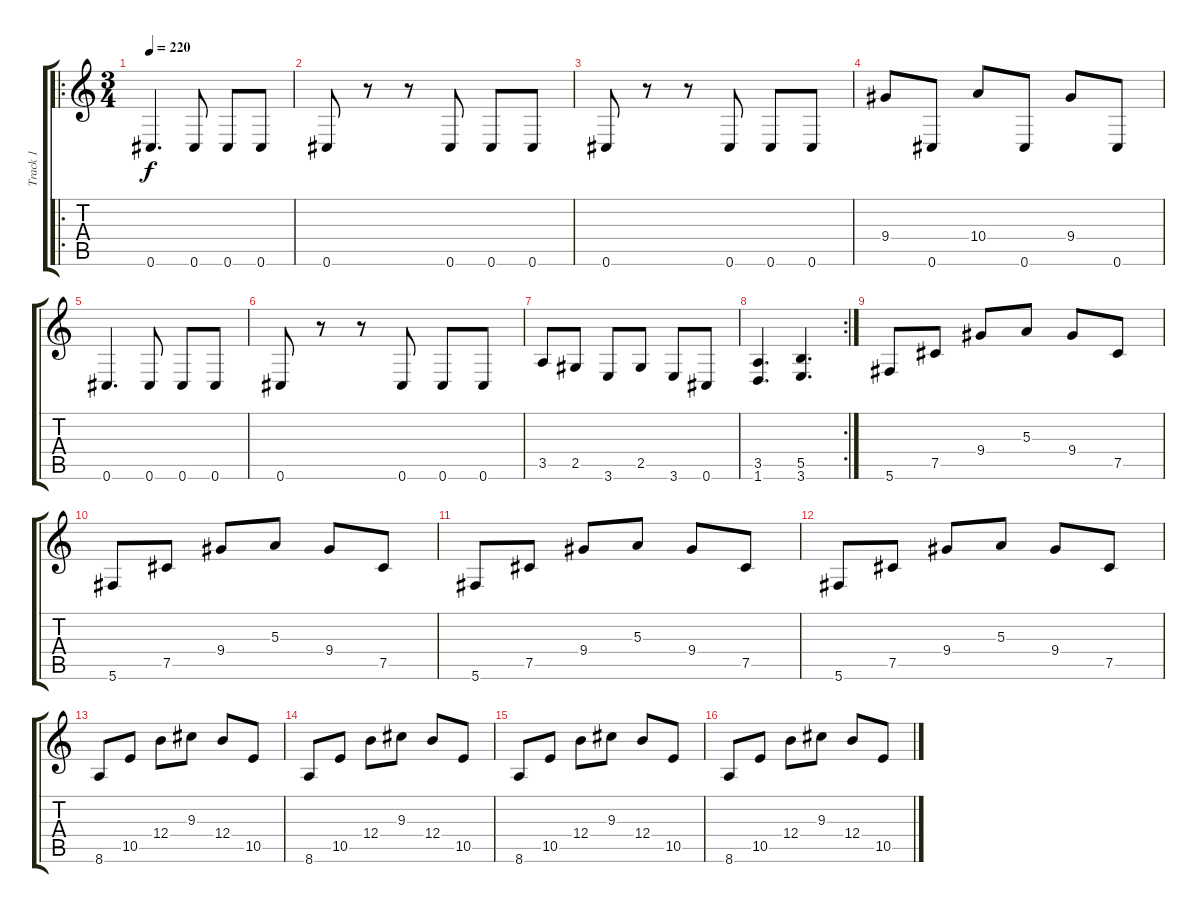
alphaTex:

\track ("Track 1" "Track 1") {instrument overdrivenguitar}
\staff {score tabs}
\tuning (Db4 Ab3 E3 B2 Gb2 Db2) {hide}
\ro
\ts (3 4)
\tempo 220
\clef g2
\ks c
0.6.4{d dy f} 0.6.8 0.6.8 0.6.8 |
0.6.8 r.8 r.8 0.6.8 0.6.8 0.6.8 |
0.6.8 r.8 r.8 0.6.8 0.6.8 0.6.8 |
9.4.8 0.6.8 10.4.8 0.6.8 9.4.8 0.6.8 |
0.6.4{d} 0.6.8 0.6.8 0.6.8 |
0.6.8 r.8 r.8 0.6.8 0.6.8 0.6.8 |
3.5.8 2.5.8 3.6.8 2.5.8 3.6.8 0.6.8 |
\rc 2
(3.5 1.6).4{d} (5.5 3.6).4{d} |
5.6.8 7.5.8 9.4.8 5.3.8 9.4.8 7.5.8 |
5.6.8 7.5.8 9.4.8 5.3.8 9.4.8 7.5.8 |
5.6.8 7.5.8 9.4.8 5.3.8 9.4.8 7.5.8 |
5.6.8 7.5.8 9.4.8 5.3.8 9.4.8 7.5.8 |
8.6.8 10.5.8 12.4.8 9.3.8 12.4.8 10.5.8 |
8.6.8 10.5.8 12.4.8 9.3.8 12.4.8 10.5.8 |
8.6.8 10.5.8 12.4.8 9.3.8 12.4.8 10.5.8 |
8.6.8 10.5.8 12.4.8 9.3.8 12.4.8 10.5.8
